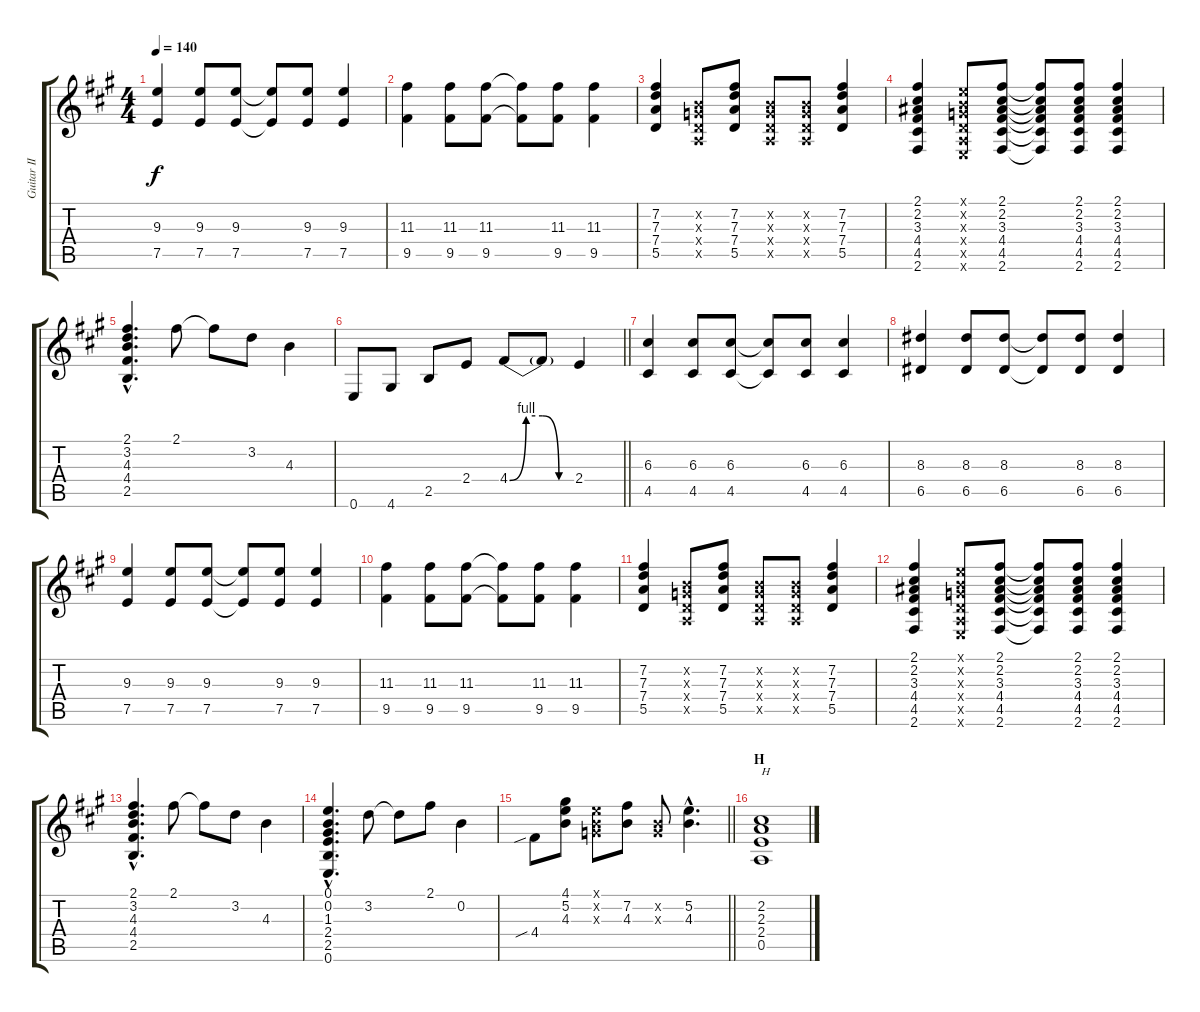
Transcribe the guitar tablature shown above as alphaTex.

\track ("Guitar II" "Guitar II") {instrument acousticguitarsteel}
\staff {score tabs}
\tuning (E4 B3 G3 D3 A2 E2) {hide}
\ts (4 4)
\tempo 140
\clef g2
\ks a
(9.3 7.5).4{dy f} (9.3 7.5).8 (9.3 7.5).8 (9.3{t} 7.5{t}).8 (9.3 7.5).8 (9.3 7.5).4 |
(11.3 9.5).4 (11.3 9.5).8 (11.3 9.5).8 (11.3{t} 9.5{t}).8 (11.3 9.5).8 (11.3 9.5).4 |
(7.2 7.3 7.4 5.5).4 (0.2{x} 0.3{x} 0.4{x} 0.5{x}).8 (7.2 7.3 7.4 5.5).8 (0.2{x} 0.3{x} 0.4{x} 0.5{x}).8 (0.2{x} 0.3{x} 0.4{x} 0.5{x}).8 (7.2 7.3 7.4 5.5).4 |
(2.1 2.2 3.3 4.4 4.5 2.6).4 (0.1{x} 0.2{x} 0.3{x} 0.4{x} 0.5{x} 0.6{x}).8 (2.1 2.2 3.3 4.4 4.5 2.6).8 (2.1{t} 2.2{t} 3.3{t} 4.4{t} 4.5{t} 2.6{t}).8 (2.1 2.2 3.3 4.4 4.5 2.6).8 (2.1 2.2 3.3 4.4 4.5 2.6).4 |
(2.1{hac} 3.2{hac} 4.3{hac} 4.4{hac} 2.5{hac}).4{d} 2.1.8 2.1{t}.8 3.2.8 4.3.4 |
\barLineRight lightlight
0.6.8 4.6.8 2.5.8 2.4.8 4.4{be (custom 0 0 15 4 30 4 45 0 60 0)}.8 4.4{t}.8 2.4.4 |
(6.3 4.5).4 (6.3 4.5).8 (6.3 4.5).8 (6.3{t} 4.5{t}).8 (6.3 4.5).8 (6.3 4.5).4 |
(8.3 6.5).4 (8.3 6.5).8 (8.3 6.5).8 (8.3{t} 6.5{t}).8 (8.3 6.5).8 (8.3 6.5).4 |
(9.3 7.5).4 (9.3 7.5).8 (9.3 7.5).8 (9.3{t} 7.5{t}).8 (9.3 7.5).8 (9.3 7.5).4 |
(11.3 9.5).4 (11.3 9.5).8 (11.3 9.5).8 (11.3{t} 9.5{t}).8 (11.3 9.5).8 (11.3 9.5).4 |
(7.2 7.3 7.4 5.5).4 (0.2{x} 0.3{x} 0.4{x} 0.5{x}).8 (7.2 7.3 7.4 5.5).8 (0.2{x} 0.3{x} 0.4{x} 0.5{x}).8 (0.2{x} 0.3{x} 0.4{x} 0.5{x}).8 (7.2 7.3 7.4 5.5).4 |
(2.1 2.2 3.3 4.4 4.5 2.6).4 (0.1{x} 0.2{x} 0.3{x} 0.4{x} 0.5{x} 0.6{x}).8 (2.1 2.2 3.3 4.4 4.5 2.6).8 (2.1{t} 2.2{t} 3.3{t} 4.4{t} 4.5{t} 2.6{t}).8 (2.1 2.2 3.3 4.4 4.5 2.6).8 (2.1 2.2 3.3 4.4 4.5 2.6).4 |
(2.1{hac} 3.2{hac} 4.3{hac} 4.4{hac} 2.5{hac}).4{d} 2.1.8 2.1{t}.8 3.2.8 4.3.4 |
(0.1{hac} 0.2{hac} 1.3{hac} 2.4{hac} 2.5{hac} 0.6{hac}).4{d} 3.2.8 3.2{t}.8 2.1.8 0.2.4 |
\barLineRight lightlight
4.4{sib}.8 (4.1 5.2 4.3).8 (0.1{x} 0.2{x} 0.3{x}).8 (7.2 4.3).8 (0.2{x} 0.3{x}).8 (5.2{hac} 4.3{hac}).4{d} |
\section ("" "H")
(2.2 2.3 2.4 0.5).1{txt "H"}
